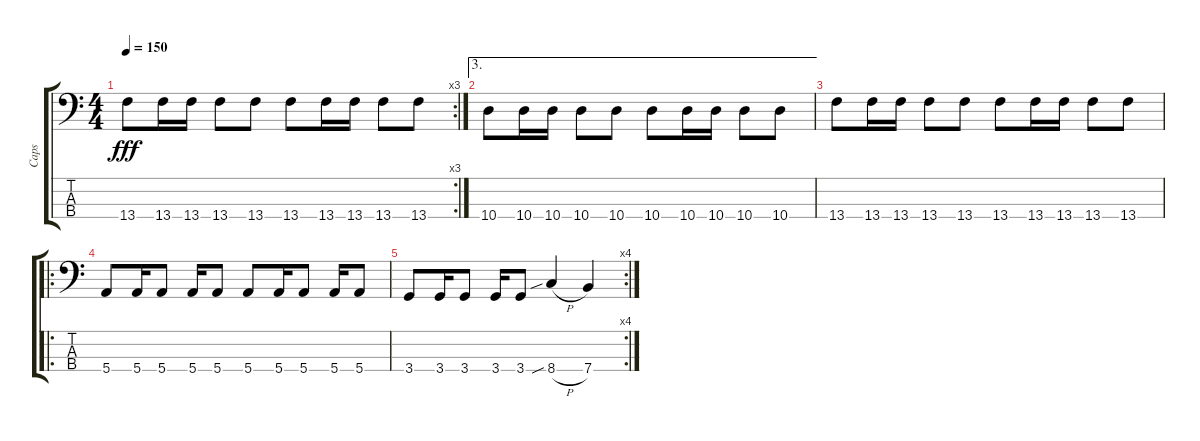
\track ("Caps" "Caps") {instrument electricbasspick}
\staff {score tabs}
\tuning (G2 D2 A1 E1) {hide}
\rc 3
\ts (4 4)
\tempo 150
\clef f4
\ks c
13.4.8{dy fff} 13.4.16 13.4.16 13.4.8 13.4.8 13.4.8 13.4.16 13.4.16 13.4.8 13.4.8 |
\ae 3
10.4.8 10.4.16 10.4.16 10.4.8 10.4.8 10.4.8 10.4.16 10.4.16 10.4.8 10.4.8 |
13.4.8 13.4.16 13.4.16 13.4.8 13.4.8 13.4.8 13.4.16 13.4.16 13.4.8 13.4.8 |
\ro
5.4.8 5.4.16 5.4.8 5.4.16 5.4.8 5.4.8 5.4.16 5.4.8 5.4.16 5.4.8 |
\rc 4
3.4.8 3.4.16 3.4.8 3.4.16 3.4.8 8.4{sib h}.4 7.4.4
